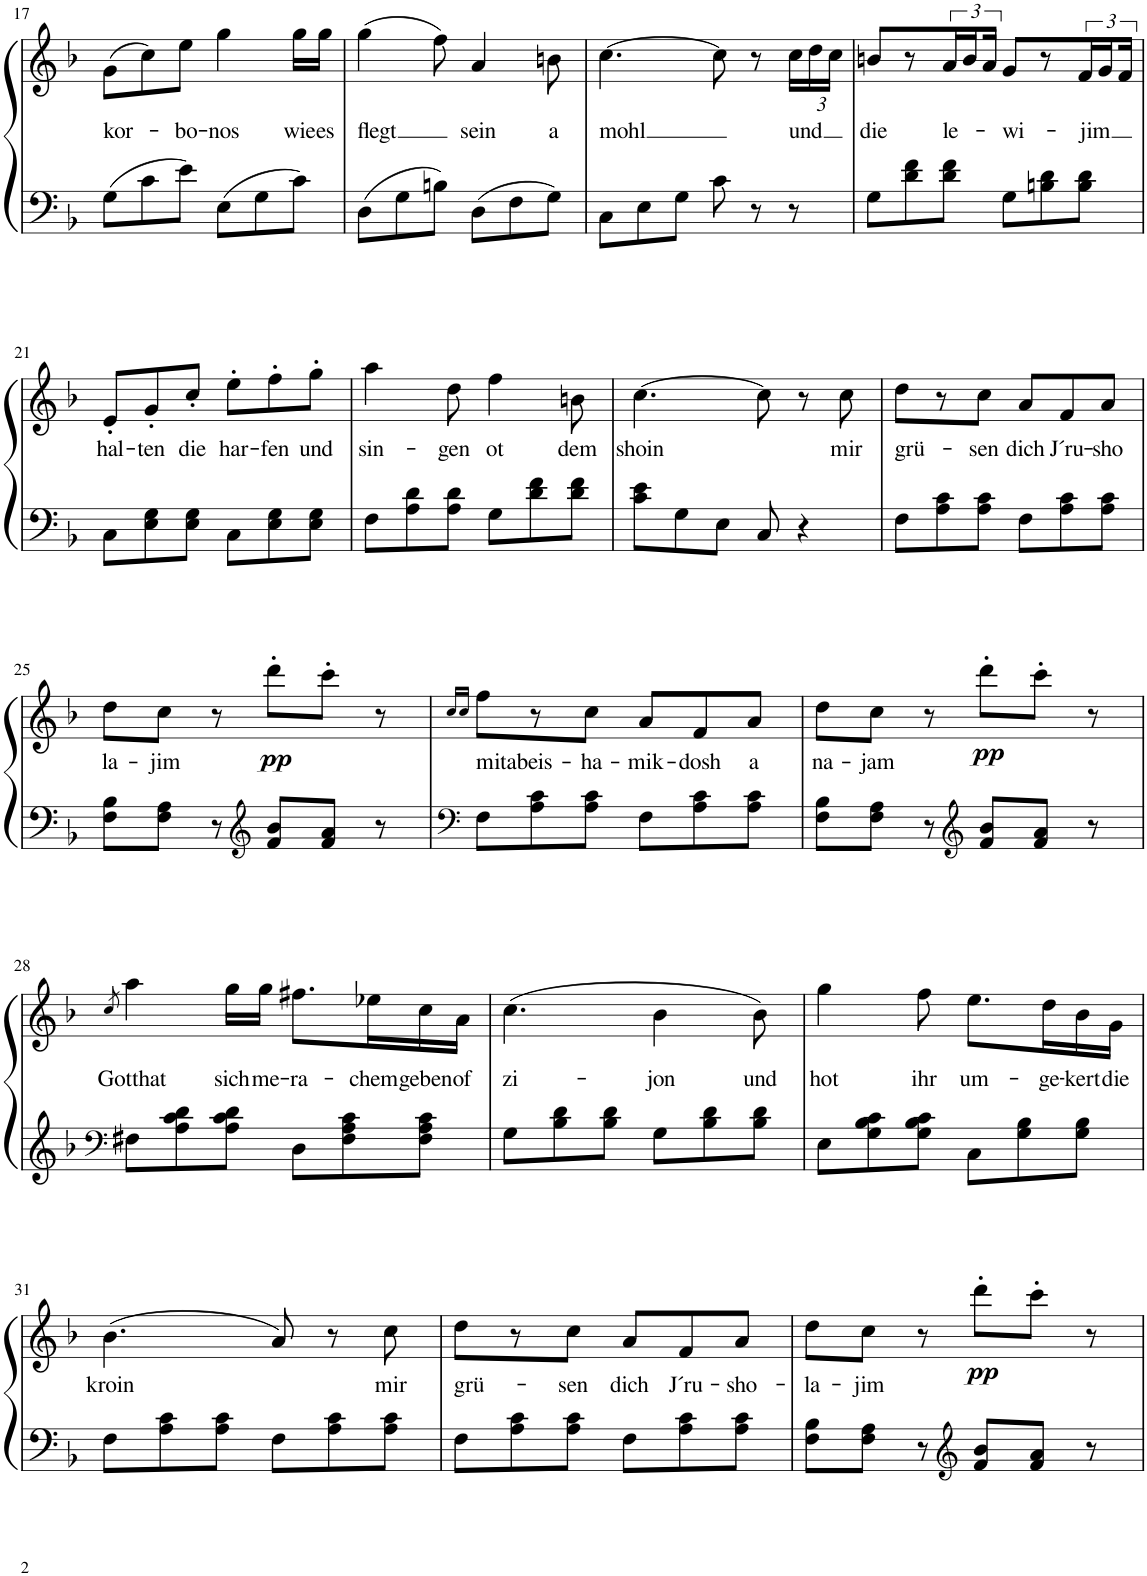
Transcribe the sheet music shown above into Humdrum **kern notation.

**kern	**kern	**text	**dynam
*part1	*part1	*part1	*part1
*staff2	*staff1	*staff1	*staff1/2
*I"Klavier	*	*	*
*I'Klav.	*	*	*
!!LO:PB:g=z
*clefF4	*clefG2	*	*
*k[b-]	*k[b-]	*	*
*M6/8	*M6/8	*	*
=17	=17	=17	=17
!	!	!LO:LY:b	!
8G\L	(8g\L	kor-	.
8c\	8cc\)	.	.
!	!	!LO:LY:b	!
8e\J	8ee\J	-bo-	.
!	!	!LO:LY:b	!
8E\L	4gg\	-nos	.
8G\	.	.	.
!	!	!LO:LY:b	!
8c\J	16gg\LL	wie	.
!	!	!LO:LY:b	!
.	16gg\JJ	es	.
=18	=18	=18	=18
!	!	!LO:LY:b	!
8D\L	(4gg\	flegt	.
8G\	.	.	.
8Bn\J	8ff\)	.	.
!	!	!LO:LY:b	!
8D\L	4a/	sein	.
8F\	.	.	.
!	!	!LO:LY:b	!
8G\J	8bn\	a	.
=19	=19	=19	=19
!	!	!LO:LY:b	!
8C\L	[4.cc\	mohl	.
8E\	.	.	.
8G\J	.	.	.
8c\	8cc\]	.	.
8r	8r	.	.
*	*Xbrackettup	*	*
!	!	!LO:LY:b	!
8r	24cc\LL	und	.
.	24dd\	.	.
.	24cc\JJ	.	.
=20	=20	=20	=20
!	!	!LO:LY:b	!
8G\L	8bn/L	die	.
8d\ 8f\	8r	.	.
*	*brackettup	*	*
!	!	!LO:LY:b	!
8d\ 8f\J	24a/L	le-	.
.	24b/J	.	.
.	24a/JL	.	.
!	!	!LO:LY:b	!
8G\L	8g/L	-wi-	.
8Bn\ 8d\	8r	.	.
!	!	!LO:LY:b	!
8B\ 8d\J	24f/L	-jim	.
.	24g/J	.	.
.	24f/JL	.	.
!!LO:LB:g=z
=21	=21	=21	=21
!	!	!LO:LY:b	!
8C\L	8e'/L	hal-	.
!	!	!LO:LY:b	!
8E\ 8G\	8g'/	-ten	.
!	!	!LO:LY:b	!
8E\ 8G\J	8cc'/J	die	.
!	!	!LO:LY:b	!
8C\L	8ee'\L	har-	.
!	!	!LO:LY:b	!
8E\ 8G\	8ff'\	-fen	.
!	!	!LO:LY:b	!
8E\ 8G\J	8gg'\J	und	.
=22	=22	=22	=22
!	!	!LO:LY:b	!
8F\L	4aa\	sin-	.
8A\ 8d\	.	.	.
!	!	!LO:LY:b	!
8A\ 8d\J	8dd\	-gen	.
!	!	!LO:LY:b	!
8G\L	4ff\	ot	.
8d\ 8f\	.	.	.
!	!	!LO:LY:b	!
8d\ 8f\J	8bn\	dem	.
=23	=23	=23	=23
!	!	!LO:LY:b	!
8c\ 8e\L	[4.cc\	shoin	.
8G\	.	.	.
8E\J	.	.	.
8C/	8cc\]	.	.
4r	8r	.	.
!	!	!LO:LY:b	!
.	8cc\	mir	.
=24	=24	=24	=24
!	!	!LO:LY:b	!
8F\L	8dd\L	grü-	.
8A\ 8c\	8r	.	.
!	!	!LO:LY:b	!
8A\ 8c\J	8cc\J	-sen	.
!	!	!LO:LY:b	!
8F\L	8a/L	dich	.
!	!	!LO:LY:b	!
8A\ 8c\	8f/	J´ru-	.
!	!	!LO:LY:b	!
8A\ 8c\J	8a/J	-sho	.
!!LO:LB:g=z
=25	=25	=25	=25
!	!	!LO:LY:b	!
8F\ 8B-\L	8dd\L	la-	.
!	!	!LO:LY:b	!
8F\ 8A\J	8cc\J	-jim	.
8r	8r	.	.
*clefG2	*	*	*
!	!	!	!LO:DY:b
8f/ 8b-/L	8ddd'\L	.	pp
8f/ 8a/J	8ccc'\J	.	.
8r	8r	.	.
=26	=26	=26	=26
*clefF4	*	*	*
.	16qcc/LL	.	.
.	16qcc/JJ	.	.
!	!	!LO:LY:b	!
8F\L	8ff\L	mitabeis-	.
8A\ 8c\	8r	.	.
!	!	!LO:LY:b	!
8A\ 8c\J	8cc\J	-ha-	.
!	!	!LO:LY:b	!
8F\L	8a/L	-mik-	.
!	!	!LO:LY:b	!
8A\ 8c\	8f/	-dosh	.
!	!	!LO:LY:b	!
8A\ 8c\J	8a/J	a	.
=27	=27	=27	=27
!	!	!LO:LY:b	!
8F\ 8B-\L	8dd\L	na-	.
!	!	!LO:LY:b	!
8F\ 8A\J	8cc\J	-jam	.
8r	8r	.	.
*clefG2	*	*	*
!	!	!	!LO:DY:b
8f/ 8b-/L	8ddd'\L	.	pp
8f/ 8a/J	8ccc'\J	.	.
8r	8r	.	.
!!LO:LB:g=z
=28	=28	=28	=28
*clefF4	*	*	*
.	8qcc/	.	.
!	!	!LO:LY:b	!
8F#X\L	4aa\	Gotthat	.
8A\ 8c\ 8d\	.	.	.
!	!	!LO:LY:b	!
8A\ 8c\ 8d\J	16gg\LL	sich	.
!	!	!LO:LY:b	!
.	16gg\JJ	me-	.
!	!	!LO:LY:b	!
8D\L	8.ff#X\L	-ra-	.
8F#\ 8A\ 8c\	.	.	.
!	!	!LO:LY:b	!
.	16ee-X\L	-chem	.
!	!	!LO:LY:b	!
8F#\ 8A\ 8c\J	16cc\	geben	.
!	!	!LO:LY:b	!
.	16a\JJ	of	.
=29	=29	=29	=29
!	!	!LO:LY:b	!
8G\L	(4.cc\	zi-	.
8B-\ 8d\	.	.	.
8B-\ 8d\J	.	.	.
!	!	!LO:LY:b	!
8G\L	4b-\	-jon	.
8B-\ 8d\	.	.	.
!	!	!LO:LY:b	!
8B-\ 8d\J	8b-\)	und	.
=30	=30	=30	=30
!	!	!LO:LY:b	!
8E\L	4gg\	hot	.
8G\ 8B-\ 8c\	.	.	.
!	!	!LO:LY:b	!
8G\ 8B-\ 8c\J	8ff\	ihr	.
!	!	!LO:LY:b	!
8C\L	8.ee\L	um-	.
8G\ 8B-\	.	.	.
!	!	!LO:LY:b	!
.	16dd\L	-ge-	.
!	!	!LO:LY:b	!
8G\ 8B-\J	16b-\	-kert	.
!	!	!LO:LY:b	!
.	16g\JJ	die	.
!!LO:LB:g=z
=31	=31	=31	=31
!	!	!LO:LY:b	!
8F\L	(4.b-\	kroin	.
8A\ 8c\	.	.	.
8A\ 8c\J	.	.	.
8F\L	8a/)	.	.
8A\ 8c\	8r	.	.
!	!	!LO:LY:b	!
8A\ 8c\J	8cc\	mir	.
=32	=32	=32	=32
!	!	!LO:LY:b	!
8F\L	8dd\L	grü-	.
8A\ 8c\	8r	.	.
!	!	!LO:LY:b	!
8A\ 8c\J	8cc\J	-sen	.
!	!	!LO:LY:b	!
8F\L	8a/L	dich	.
!	!	!LO:LY:b	!
8A\ 8c\	8f/	J´ru-	.
!	!	!LO:LY:b	!
8A\ 8c\J	8a/J	-sho-	.
=33	=33	=33	=33
!	!	!LO:LY:b	!
8F\ 8B-\L	8dd\L	-la-	.
!	!	!LO:LY:b	!
8F\ 8A\J	8cc\J	-jim	.
8r	8r	.	.
*clefG2	*	*	*
!	!	!	!LO:DY:b
8f/ 8b-/L	8ddd'\L	.	pp
8f/ 8a/J	8ccc'\J	.	.
8r	8r	.	.
=	=	=	=
*-	*-	*-	*-
